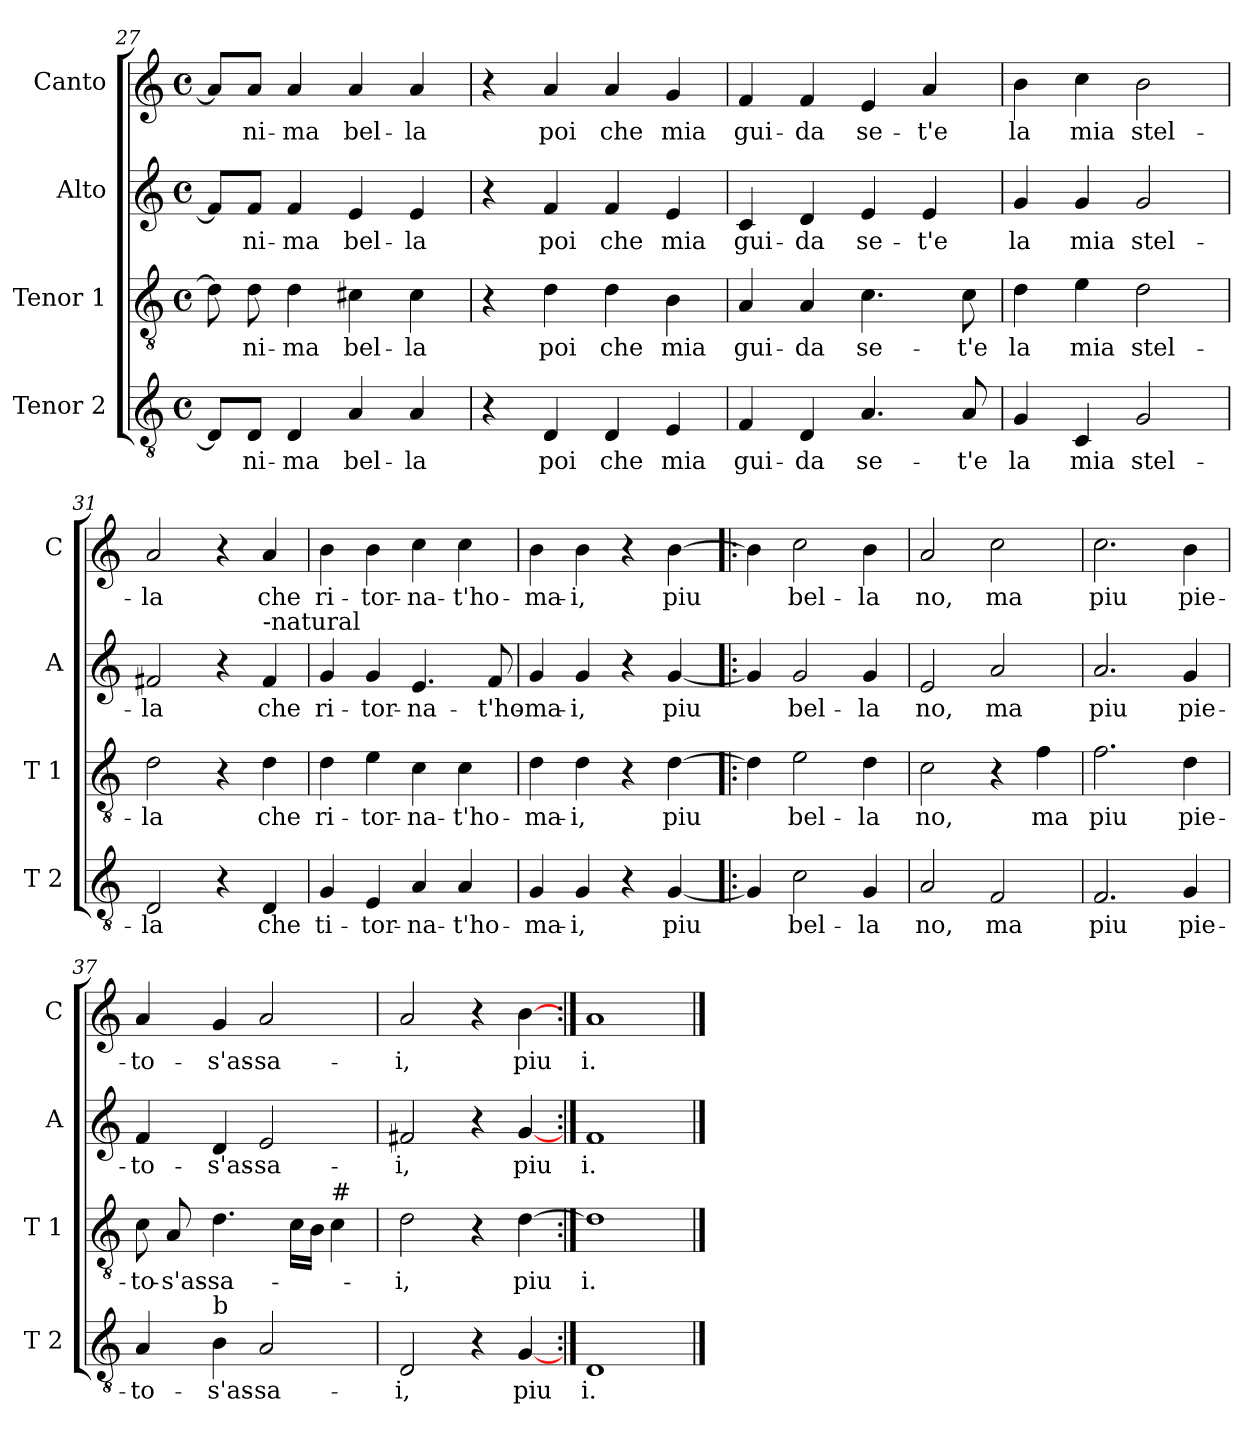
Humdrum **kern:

**kern	**text	**kern	**text	**kern	**text	**kern	**text
*part4	*part4	*part3	*part3	*part2	*part2	*part1	*part1
*staff4	*staff4	*staff3	*staff3	*staff2	*staff2	*staff1	*staff1
*I"Tenor 2	*	*I"Tenor 1	*	*I"Alto	*	*I"Canto	*
*I'T 2	*	*I'T 1	*	*I'A	*	*I'C	*
*clefGv2	*	*clefGv2	*	*clefG2	*	*clefG2	*
*k[]	*	*k[]	*	*k[]	*	*k[]	*
*C:	*	*C:	*	*C:	*	*C:	*
*M4/4	*	*M4/4	*	*M4/4	*	*M4/4	*
*met(c)	*	*met(c)	*	*met(c)	*	*met(c)	*
=27	=27	=27	=27	=27	=27	=27	=27
8D/L]	.	8d\]	.	8f/L]	.	8a/L]	.
!	!LO:LY:b	!	!LO:LY:b	!	!LO:LY:b	!	!LO:LY:b
8D/J	-ni-	8d\	-ni-	8f/J	-ni-	8a/J	-ni-
!	!LO:LY:b	!	!LO:LY:b	!	!LO:LY:b	!	!LO:LY:b
4D/	-ma	4d\	-ma	4f/	-ma	4a/	-ma
!	!LO:LY:b	!	!LO:LY:b	!	!LO:LY:b	!	!LO:LY:b
4A/	bel-	4c#X\	bel-	4e/	bel-	4a/	bel-
!	!LO:LY:b	!	!LO:LY:b	!	!LO:LY:b	!	!LO:LY:b
4A/	-la	4c#\	-la	4e/	-la	4a/	-la
=28	=28	=28	=28	=28	=28	=28	=28
4r	.	4r	.	4r	.	4r	.
!	!LO:LY:b	!	!LO:LY:b	!	!LO:LY:b	!	!LO:LY:b
4D/	poi	4d\	poi	4f/	poi	4a/	poi
!	!LO:LY:b	!	!LO:LY:b	!	!LO:LY:b	!	!LO:LY:b
4D/	che	4d\	che	4f/	che	4a/	che
!	!LO:LY:b	!	!LO:LY:b	!	!LO:LY:b	!	!LO:LY:b
4E/	mia	4B\	mia	4e/	mia	4g/	mia
=29	=29	=29	=29	=29	=29	=29	=29
!	!LO:LY:b	!	!LO:LY:b	!	!LO:LY:b	!	!LO:LY:b
4F/	gui-	4A/	gui-	4c/	gui-	4f/	gui-
!	!LO:LY:b	!	!LO:LY:b	!	!LO:LY:b	!	!LO:LY:b
4D/	-da	4A/	-da	4d/	-da	4f/	-da
!	!LO:LY:b	!	!LO:LY:b	!	!LO:LY:b	!	!LO:LY:b
4.A/	se-	4.c\	se-	4e/	se-	4e/	se-
!	!	!	!	!	!LO:LY:b	!	!LO:LY:b
.	.	.	.	4e/	-t'e	4a/	-t'e
!	!LO:LY:b	!	!LO:LY:b	!	!	!	!
8A/	-t'e	8c\	-t'e	.	.	.	.
!!LO:PB:g=z
=30	=30	=30	=30	=30	=30	=30	=30
!	!LO:LY:b	!	!LO:LY:b	!	!LO:LY:b	!	!LO:LY:b
4G/	la	4d\	la	4g/	la	4b\	la
!	!LO:LY:b	!	!LO:LY:b	!	!LO:LY:b	!	!LO:LY:b
4C/	mia	4e\	mia	4g/	mia	4cc\	mia
!	!LO:LY:b	!	!LO:LY:b	!	!LO:LY:b	!	!LO:LY:b
2G/	stel-	2d\	stel-	2g/	stel-	2b\	stel-
=31	=31	=31	=31	=31	=31	=31	=31
!	!LO:LY:b	!	!LO:LY:b	!	!LO:LY:b	!	!LO:LY:b
2D/	-la	2d\	-la	2f#X/	-la	2a/	-la
4r	.	4r	.	4r	.	4r	.
!	!	!	!	!LO:TX:a:t=-natural	!	!	!
!	!LO:LY:b	!	!LO:LY:b	!	!LO:LY:b	!	!LO:LY:b
4D/	che	4d\	che	4f#/	che	4a/	che
=32	=32	=32	=32	=32	=32	=32	=32
!	!LO:LY:b	!	!LO:LY:b	!	!LO:LY:b	!	!LO:LY:b
4G/	ti-	4d\	ri-	4g/	ri-	4b\	ri-
!	!LO:LY:b	!	!LO:LY:b	!	!LO:LY:b	!	!LO:LY:b
4E/	-tor-	4e\	-tor-	4g/	-tor-	4b\	-tor-
!	!LO:LY:b	!	!LO:LY:b	!	!LO:LY:b	!	!LO:LY:b
4A/	-na-	4c\	-na-	4.e/	-na-	4cc\	-na-
!	!LO:LY:b	!	!LO:LY:b	!	!	!	!LO:LY:b
4A/	-t'ho-	4c\	-t'ho-	.	.	4cc\	-t'ho-
!	!	!	!	!	!LO:LY:b	!	!
.	.	.	.	8f/	-t'ho-	.	.
=33	=33	=33	=33	=33	=33	=33	=33
!	!LO:LY:b	!	!LO:LY:b	!	!LO:LY:b	!	!LO:LY:b
4G/	-ma-	4d\	-ma-	4g/	-ma-	4b\	-ma-
!	!LO:LY:b	!	!LO:LY:b	!	!LO:LY:b	!	!LO:LY:b
4G/	-i,	4d\	-i,	4g/	-i,	4b\	-i,
4r	.	4r	.	4r	.	4r	.
!	!LO:LY:b	!	!LO:LY:b	!	!LO:LY:b	!	!LO:LY:b
[4G/	piu	[4d\	piu	[4g/	piu	[4b\	piu
=34!|:	=34!|:	=34!|:	=34!|:	=34!|:	=34!|:	=34!|:	=34!|:
4G/]	.	4d\]	.	4g/]	.	4b\]	.
!	!LO:LY:b	!	!LO:LY:b	!	!LO:LY:b	!	!LO:LY:b
2c\	bel-	2e\	bel-	2g/	bel-	2cc\	bel-
!	!LO:LY:b	!	!LO:LY:b	!	!LO:LY:b	!	!LO:LY:b
4G/	-la	4d\	-la	4g/	-la	4b\	-la
!!LO:LB:g=z
=35	=35	=35	=35	=35	=35	=35	=35
!	!LO:LY:b	!	!LO:LY:b	!	!LO:LY:b	!	!LO:LY:b
2A/	no,	2c\	no,	2e/	no,	2a/	no,
!	!LO:LY:b	!	!	!	!LO:LY:b	!	!LO:LY:b
2F/	ma	4r	.	2a/	ma	2cc\	ma
!	!	!	!LO:LY:b	!	!	!	!
.	.	4f\	ma	.	.	.	.
=36	=36	=36	=36	=36	=36	=36	=36
!	!LO:LY:b	!	!LO:LY:b	!	!LO:LY:b	!	!LO:LY:b
2.F/	piu	2.f\	piu	2.a/	piu	2.cc\	piu
!	!LO:LY:b	!	!LO:LY:b	!	!LO:LY:b	!	!LO:LY:b
4G/	pie-	4d\	pie-	4g/	pie-	4b\	pie-
=37	=37	=37	=37	=37	=37	=37	=37
!	!LO:LY:b	!	!LO:LY:b	!	!LO:LY:b	!	!LO:LY:b
4A/	-to-	8c\	-to-	4f/	-to-	4a/	-to-
!	!	!	!LO:LY:b	!	!	!	!
.	.	8A/	-s'as-	.	.	.	.
!LO:TX:a:t=b	!	!	!	!	!	!	!
!	!LO:LY:b	!	!LO:LY:b	!	!LO:LY:b	!	!LO:LY:b
4B\	-s'as-	4.d\	-sa-	4d/	-s'as-	4g/	-s'as-
!	!LO:LY:b	!	!	!	!LO:LY:b	!	!LO:LY:b
2A/	-sa-	.	.	2e/	-sa-	2a/	-sa-
.	.	16c\LL	.	.	.	.	.
.	.	16B\JJ	.	.	.	.	.
!	!	!LO:TX:a:t=#	!	!	!	!	!
.	.	4c\	.	.	.	.	.
=38	=38	=38	=38	=38	=38	=38	=38
!	!LO:LY:b	!	!LO:LY:b	!	!LO:LY:b	!	!LO:LY:b
2D/	-i,	2d\	-i,	2f#X/	-i,	2a/	-i,
4r	.	4r	.	4r	.	4r	.
!	!LO:LY:b	!	!LO:LY:b	!	!LO:LY:b	!	!LO:LY:b
[4G/	piu	[4d\	piu	[4g/	piu	[4b\	piu
=39:|!	=39:|!	=39:|!	=39:|!	=39:|!	=39:|!	=39:|!	=39:|!
!	!LO:LY:b	!	!LO:LY:b	!	!LO:LY:b	!	!LO:LY:b
1D	i.	1d]	i.	1f	i.	1a	i.
==	==	==	==	==	==	==	==
*-	*-	*-	*-	*-	*-	*-	*-
